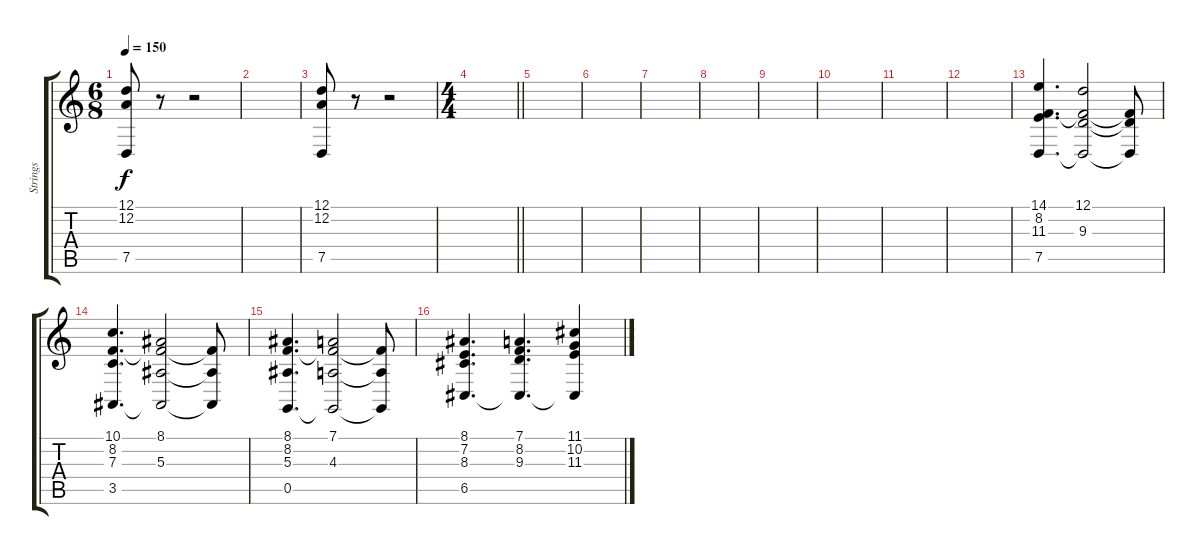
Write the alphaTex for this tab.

\track ("Strings" "Strings") {instrument stringensemble1}
\staff {score tabs}
\tuning (D4 A3 F3 C3 G2 C2) {hide}
\ts (6 8)
\tempo 150
\clef g2
\ks c
(12.1 12.2 7.5).8{dy f} r.8 r.2 |
|
(12.1 12.2 7.5).8 r.8 r.2 |
\ts (4 4)
\barLineRight lightlight
|
|
|
|
|
|
|
|
|
(14.1 8.2 11.3 7.5).4{d} (12.1 8.2{t} 9.3 7.5{t}).2 (8.2{t} 9.3{t} 7.5{t}).8 |
(10.1 8.2 7.3 3.5).4{d} (8.1 8.2{t} 5.3 3.5{t}).2 (8.2{t} 5.3{t} 3.5{t}).8 |
(8.1 8.2 5.3 0.5).4{d} (7.1 8.2{t} 4.3 0.5{t}).2 (8.2{t} 4.3{t} 0.5{t}).8 |
(8.1 7.2 8.3 6.5).4{d} (7.1 8.2 9.3 6.5{t}).4{d} (11.1 10.2 11.3 6.5{t}).4
